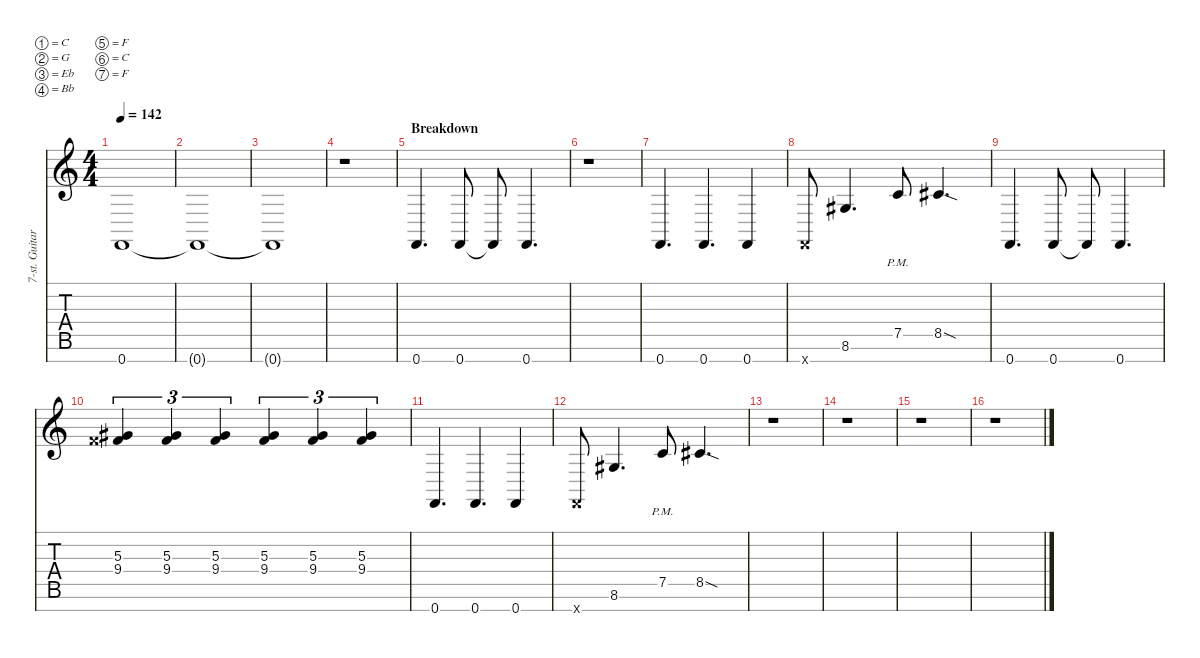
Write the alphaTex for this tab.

\defaultSystemsLayout 4
\hideDynamics
\bracketExtendMode nobrackets
\otherSystemsTrackNameOrientation horizontal
\track ("Distortion Guitar" "7-st. Guitar") {instrument distortionguitar}
\staff {score tabs}
\tuning (C4 G3 Eb3 Bb2 F2 C2 F1)
\ts (4 4)
\tempo 142
\clef g2
\ks c
0.7.1{dy mf beam Up} |
0.7{t}.1{beam Up} |
0.7{t}.1{beam Up} |
r.1{beam Down} |
\section ("" "Breakdown")
0.7.4{d beam Up} 0.7.8{beam Up} 0.7{t}.8{beam Up} 0.7.4{d beam Up} |
r.1{beam Down} |
0.7.4{d beam Up} 0.7.4{d beam Up} 0.7.4{beam Up} |
0.7{x}.8{beam Up} 8.6{acc #}.4{d beam Up} 7.5{pm}.8{beam Up} 8.5{sod acc #}.4{d beam Up} |
0.7.4{d beam Up} 0.7.8{beam Up} 0.7{t}.8{beam Up} 0.7.4{d beam Up} |
(5.3{acc #} 9.4{acc x}).4{tu (3 2) beam Up} (5.3{acc #} 9.4{acc x}).4{tu (3 2) beam Up} (5.3{acc #} 9.4{acc x}).4{tu (3 2) beam Up} (5.3{acc #} 9.4{acc x}).4{tu (3 2) beam Up} (5.3{acc #} 9.4{acc x}).4{tu (3 2) beam Up} (5.3{acc #} 9.4{acc x}).4{tu (3 2) beam Up} |
0.7.4{d beam Up} 0.7.4{d beam Up} 0.7.4{beam Up} |
0.7{x}.8{beam Up} 8.6{acc #}.4{d beam Up} 7.5{pm}.8{beam Up} 8.5{sod acc #}.4{d beam Up} |
r.1{beam Down} |
r.1{beam Down} |
r.1{beam Down} |
r.1{beam Down}
